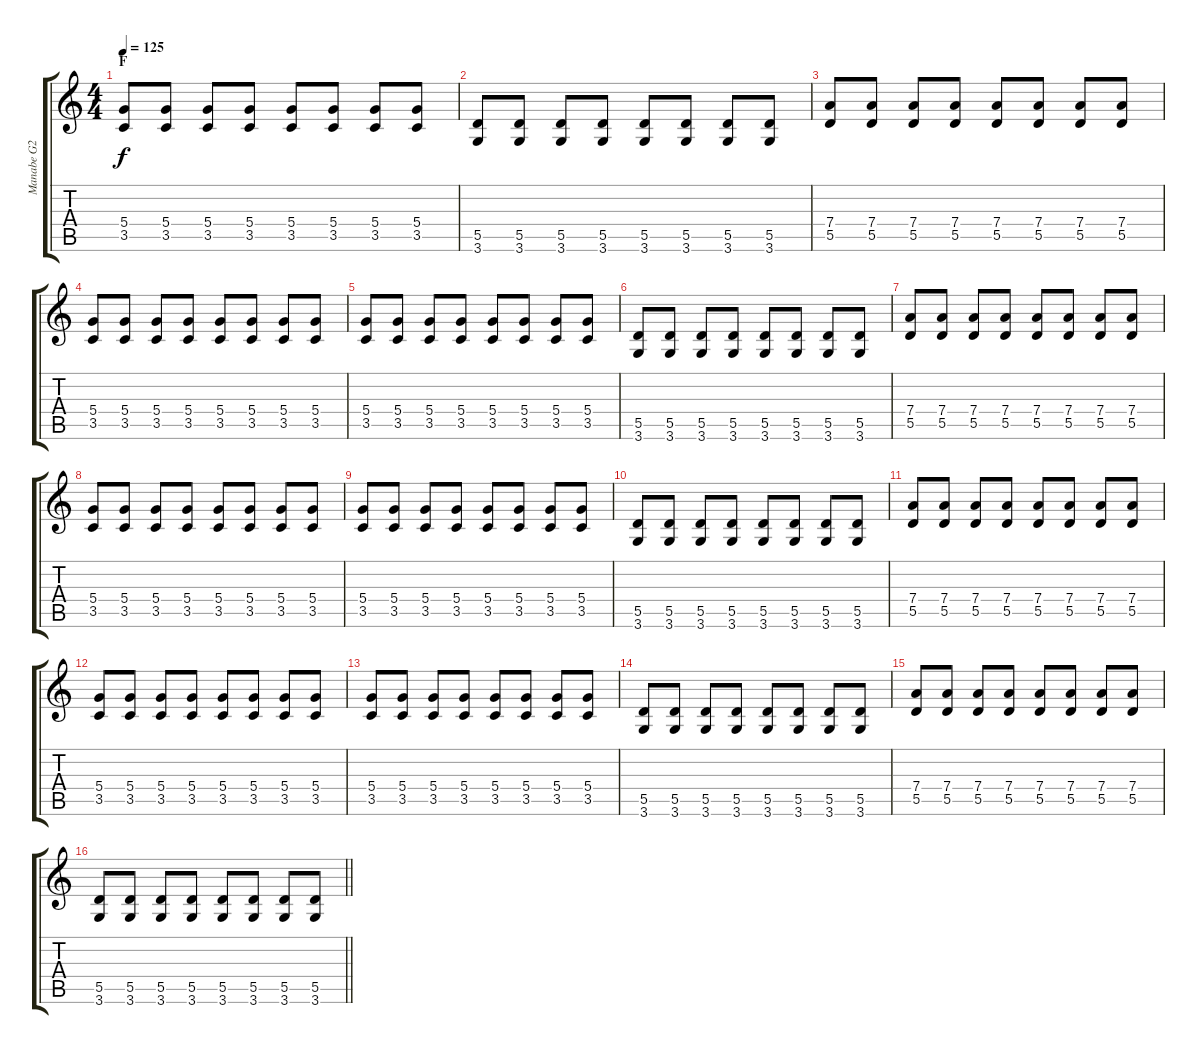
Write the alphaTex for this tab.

\track ("Manabe G2" "Manabe G2") {instrument distortionguitar}
\staff {score tabs}
\tuning (E4 B3 G3 D3 A2 E2) {hide}
\ts (4 4)
\section ("" "F")
\tempo 125
\clef g2
\ks c
(5.4 3.5).8{dy f} (5.4 3.5).8 (5.4 3.5).8 (5.4 3.5).8 (5.4 3.5).8 (5.4 3.5).8 (5.4 3.5).8 (5.4 3.5).8 |
(5.5 3.6).8 (5.5 3.6).8 (5.5 3.6).8 (5.5 3.6).8 (5.5 3.6).8 (5.5 3.6).8 (5.5 3.6).8 (5.5 3.6).8 |
(7.4 5.5).8 (7.4 5.5).8 (7.4 5.5).8 (7.4 5.5).8 (7.4 5.5).8 (7.4 5.5).8 (7.4 5.5).8 (7.4 5.5).8 |
(5.4 3.5).8 (5.4 3.5).8 (5.4 3.5).8 (5.4 3.5).8 (5.4 3.5).8 (5.4 3.5).8 (5.4 3.5).8 (5.4 3.5).8 |
(5.4 3.5).8 (5.4 3.5).8 (5.4 3.5).8 (5.4 3.5).8 (5.4 3.5).8 (5.4 3.5).8 (5.4 3.5).8 (5.4 3.5).8 |
(5.5 3.6).8 (5.5 3.6).8 (5.5 3.6).8 (5.5 3.6).8 (5.5 3.6).8 (5.5 3.6).8 (5.5 3.6).8 (5.5 3.6).8 |
(7.4 5.5).8 (7.4 5.5).8 (7.4 5.5).8 (7.4 5.5).8 (7.4 5.5).8 (7.4 5.5).8 (7.4 5.5).8 (7.4 5.5).8 |
(5.4 3.5).8 (5.4 3.5).8 (5.4 3.5).8 (5.4 3.5).8 (5.4 3.5).8 (5.4 3.5).8 (5.4 3.5).8 (5.4 3.5).8 |
(5.4 3.5).8 (5.4 3.5).8 (5.4 3.5).8 (5.4 3.5).8 (5.4 3.5).8 (5.4 3.5).8 (5.4 3.5).8 (5.4 3.5).8 |
(5.5 3.6).8 (5.5 3.6).8 (5.5 3.6).8 (5.5 3.6).8 (5.5 3.6).8 (5.5 3.6).8 (5.5 3.6).8 (5.5 3.6).8 |
(7.4 5.5).8 (7.4 5.5).8 (7.4 5.5).8 (7.4 5.5).8 (7.4 5.5).8 (7.4 5.5).8 (7.4 5.5).8 (7.4 5.5).8 |
(5.4 3.5).8 (5.4 3.5).8 (5.4 3.5).8 (5.4 3.5).8 (5.4 3.5).8 (5.4 3.5).8 (5.4 3.5).8 (5.4 3.5).8 |
(5.4 3.5).8 (5.4 3.5).8 (5.4 3.5).8 (5.4 3.5).8 (5.4 3.5).8 (5.4 3.5).8 (5.4 3.5).8 (5.4 3.5).8 |
(5.5 3.6).8 (5.5 3.6).8 (5.5 3.6).8 (5.5 3.6).8 (5.5 3.6).8 (5.5 3.6).8 (5.5 3.6).8 (5.5 3.6).8 |
(7.4 5.5).8 (7.4 5.5).8 (7.4 5.5).8 (7.4 5.5).8 (7.4 5.5).8 (7.4 5.5).8 (7.4 5.5).8 (7.4 5.5).8 |
\barLineRight lightlight
(5.5 3.6).8 (5.5 3.6).8 (5.5 3.6).8 (5.5 3.6).8 (5.5 3.6).8 (5.5 3.6).8 (5.5 3.6).8 (5.5 3.6).8
